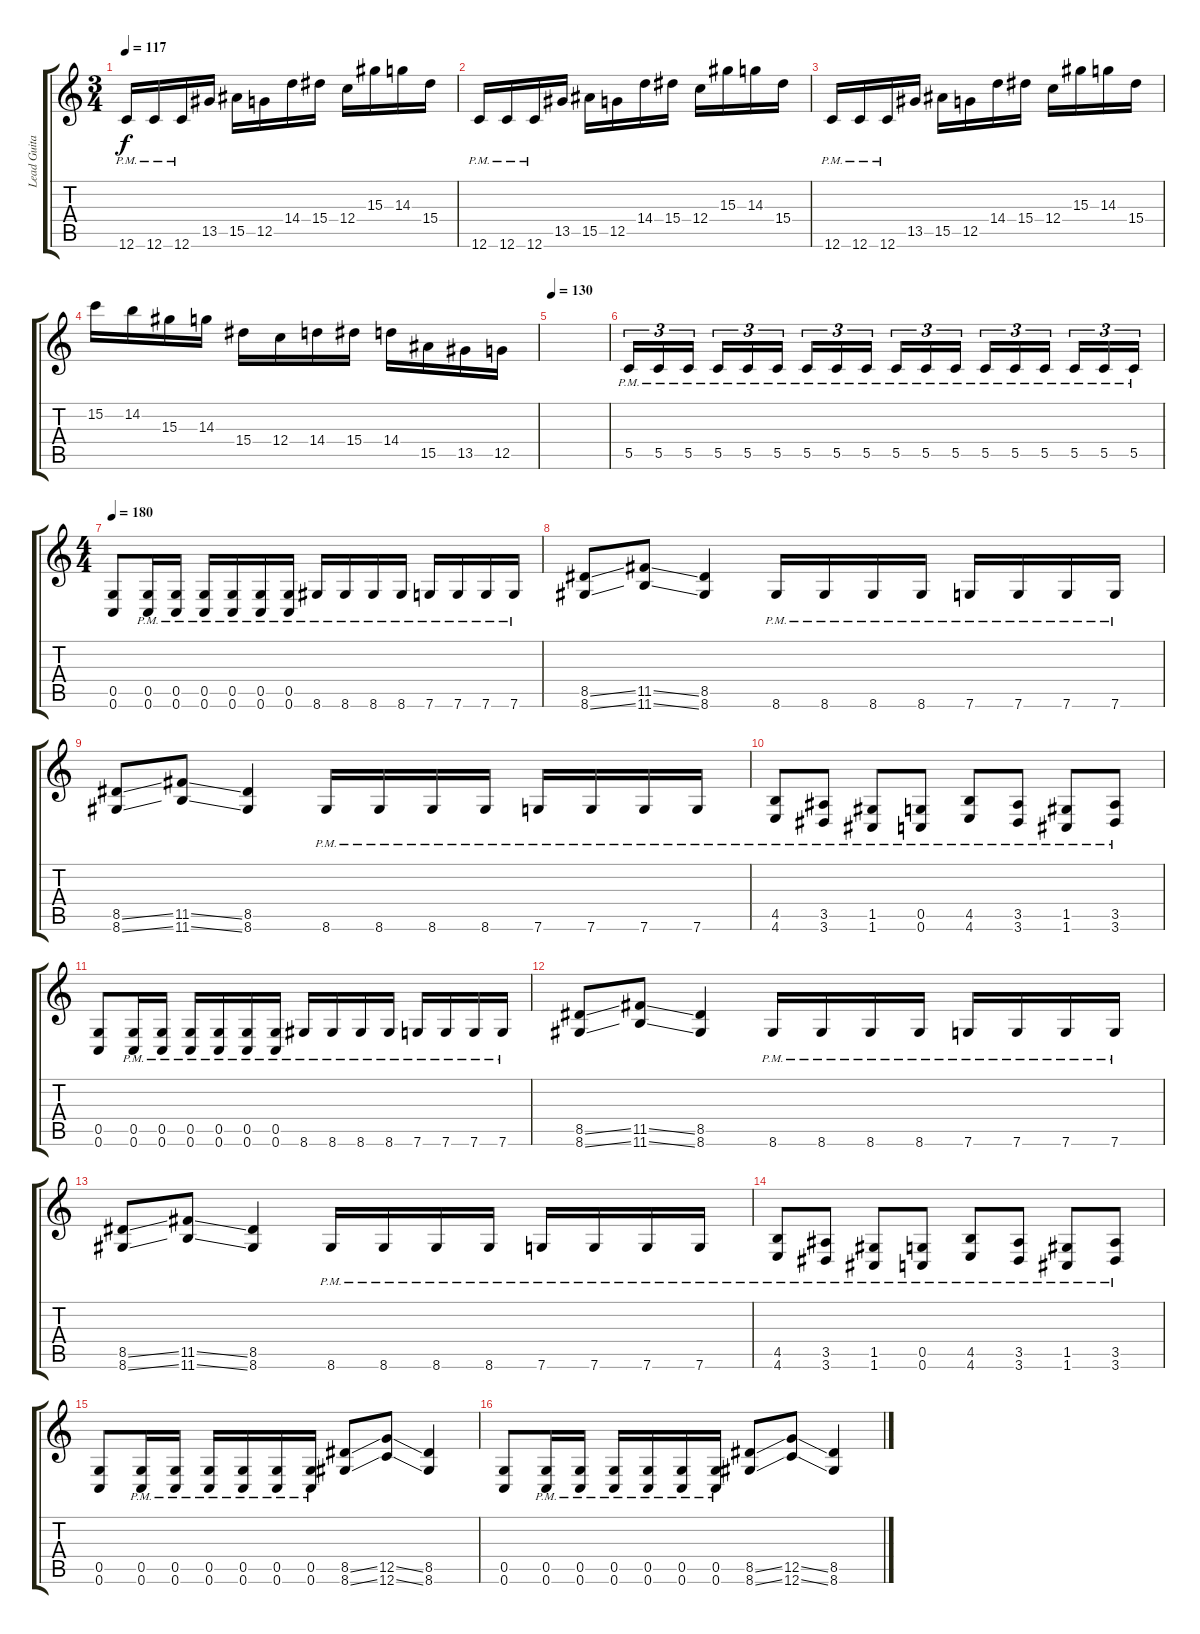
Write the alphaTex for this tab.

\track ("Lead Guitar" "Lead Guita") {instrument distortionguitar}
\staff {score tabs}
\tuning (D4 A3 F3 C3 G2 C2) {hide}
\ts (3 4)
\tempo 117
\clef g2
\ks c
12.6{pm}.16{dy f} 12.6{pm}.16 12.6{pm}.16 13.5.16 15.5.16 12.5.16 14.4.16 15.4.16 12.4.16 15.3.16 14.3.16 15.4.16 |
12.6{pm}.16 12.6{pm}.16 12.6{pm}.16 13.5.16 15.5.16 12.5.16 14.4.16 15.4.16 12.4.16 15.3.16 14.3.16 15.4.16 |
12.6{pm}.16 12.6{pm}.16 12.6{pm}.16 13.5.16 15.5.16 12.5.16 14.4.16 15.4.16 12.4.16 15.3.16 14.3.16 15.4.16 |
15.2.16 14.2.16 15.3.16 14.3.16 15.4.16 12.4.16 14.4.16 15.4.16 14.4.16 15.5.16 13.5.16 12.5.16 |
\tempo 130
|
5.5{pm}.16{tu (3 2)} 5.5{pm}.16{tu (3 2)} 5.5{pm}.16{tu (3 2) beam splitsecondary} 5.5{pm}.16{tu (3 2)} 5.5{pm}.16{tu (3 2)} 5.5{pm}.16{tu (3 2)} 5.5{pm}.16{tu (3 2)} 5.5{pm}.16{tu (3 2)} 5.5{pm}.16{tu (3 2) beam splitsecondary} 5.5{pm}.16{tu (3 2)} 5.5{pm}.16{tu (3 2)} 5.5{pm}.16{tu (3 2)} 5.5{pm}.16{tu (3 2)} 5.5{pm}.16{tu (3 2)} 5.5{pm}.16{tu (3 2) beam splitsecondary} 5.5{pm}.16{tu (3 2)} 5.5{pm}.16{tu (3 2)} 5.5{pm}.16{tu (3 2)} |
\ts (4 4)
\tempo 175
\tempo 180
(0.5 0.6).8 (0.5{pm} 0.6{pm}).16 (0.5{pm} 0.6{pm}).16 (0.5{pm} 0.6{pm}).16 (0.5{pm} 0.6{pm}).16 (0.5{pm} 0.6{pm}).16 (0.5{pm} 0.6{pm}).16 8.6{pm}.16 8.6{pm}.16 8.6{pm}.16 8.6{pm}.16 7.6{pm}.16 7.6{pm}.16 7.6{pm}.16 7.6{pm}.16 |
(8.5{ss} 8.6{ss}).8 (11.5{ss} 11.6{ss}).8 (8.5 8.6).4 8.6{pm}.16 8.6{pm}.16 8.6{pm}.16 8.6{pm}.16 7.6{pm}.16 7.6{pm}.16 7.6{pm}.16 7.6{pm}.16 |
(8.5{ss} 8.6{ss}).8 (11.5{ss} 11.6{ss}).8 (8.5 8.6).4 8.6{pm}.16 8.6{pm}.16 8.6{pm}.16 8.6{pm}.16 7.6{pm}.16 7.6{pm}.16 7.6{pm}.16 7.6{pm}.16 |
(4.5{pm} 4.6{pm}).8 (3.5{pm} 3.6{pm}).8 (1.5{pm} 1.6{pm}).8 (0.5{pm} 0.6{pm}).8 (4.5{pm} 4.6{pm}).8 (3.5{pm} 3.6{pm}).8 (1.5{pm} 1.6{pm}).8 (3.5{pm} 3.6{pm}).8 |
(0.5 0.6).8 (0.5{pm} 0.6{pm}).16 (0.5{pm} 0.6{pm}).16 (0.5{pm} 0.6{pm}).16 (0.5{pm} 0.6{pm}).16 (0.5{pm} 0.6{pm}).16 (0.5{pm} 0.6{pm}).16 8.6{pm}.16 8.6{pm}.16 8.6{pm}.16 8.6{pm}.16 7.6{pm}.16 7.6{pm}.16 7.6{pm}.16 7.6{pm}.16 |
(8.5{ss} 8.6{ss}).8 (11.5{ss} 11.6{ss}).8 (8.5 8.6).4 8.6{pm}.16 8.6{pm}.16 8.6{pm}.16 8.6{pm}.16 7.6{pm}.16 7.6{pm}.16 7.6{pm}.16 7.6{pm}.16 |
(8.5{ss} 8.6{ss}).8 (11.5{ss} 11.6{ss}).8 (8.5 8.6).4 8.6{pm}.16 8.6{pm}.16 8.6{pm}.16 8.6{pm}.16 7.6{pm}.16 7.6{pm}.16 7.6{pm}.16 7.6{pm}.16 |
(4.5{pm} 4.6{pm}).8 (3.5{pm} 3.6{pm}).8 (1.5{pm} 1.6{pm}).8 (0.5{pm} 0.6{pm}).8 (4.5{pm} 4.6{pm}).8 (3.5{pm} 3.6{pm}).8 (1.5{pm} 1.6{pm}).8 (3.5{pm} 3.6{pm}).8 |
(0.5 0.6).8 (0.5{pm} 0.6{pm}).16 (0.5{pm} 0.6{pm}).16 (0.5{pm} 0.6{pm}).16 (0.5{pm} 0.6{pm}).16 (0.5{pm} 0.6{pm}).16 (0.5{pm} 0.6{pm}).16 (8.5{ss} 8.6{ss}).8 (12.5{ss} 12.6{ss}).8 (8.5 8.6).4 |
(0.5 0.6).8 (0.5{pm} 0.6{pm}).16 (0.5{pm} 0.6{pm}).16 (0.5{pm} 0.6{pm}).16 (0.5{pm} 0.6{pm}).16 (0.5{pm} 0.6{pm}).16 (0.5{pm} 0.6{pm}).16 (8.5{ss} 8.6{ss}).8 (12.5{ss} 12.6{ss}).8 (8.5 8.6).4
